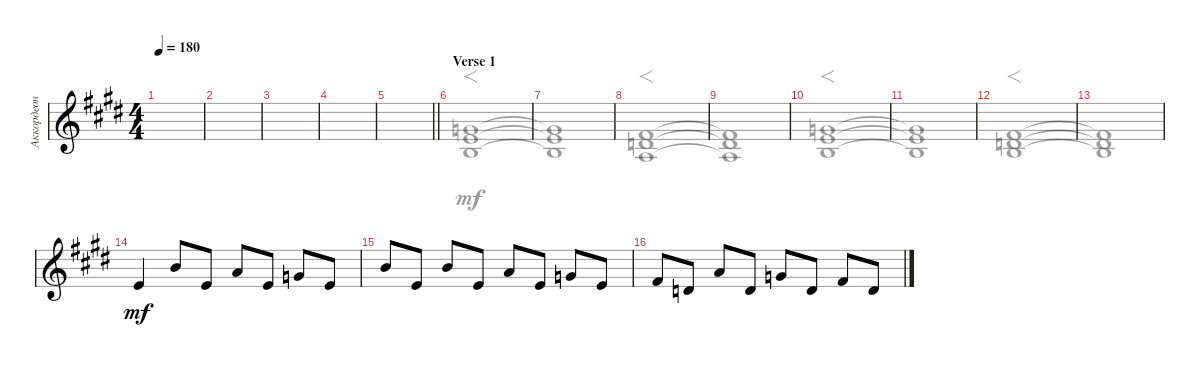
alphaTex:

\track ("Аккордеон" "Аккордеон") {instrument accordion}
\staff {score}
\tuning (E4 B3 G3 D3 A2 E2) {hide}
\voice
\ts (4 4)
\tempo 180
\clef g2
\ks c#minor
|
|
|
|
\barLineRight lightlight
|
\section ("" "Verse 1")
|
|
|
|
|
|
|
|
5.2.4{dy mf} 7.1.8 5.2.8 5.1.8 5.2.8 3.1.8 5.2.8 |
7.1.8 5.2.8 7.1.8 5.2.8 5.1.8 5.2.8 3.1.8 5.2.8 |
2.1.8 3.2.8 5.1.8 3.2.8 3.1.8 3.2.8 2.1.8 3.2.8
\voice
\clef g2
\ottava regular
\simile none
\ks c#minor
|
|
|
|
\barLineRight lightlight
|
(17.4 19.5 19.6).1{f} |
(17.4{t} 19.5{t} 19.6{t}).1 |
(16.4 17.5 17.6).1{f} |
(16.4{t} 17.5{t} 17.6{t}).1 |
(17.4 19.5 19.6).1{f} |
(17.4{t} 19.5{t} 19.6{t}).1 |
(16.4 17.5 19.6).1{f} |
(16.4{t} 17.5{t} 19.6{t}).1 |
|
|
